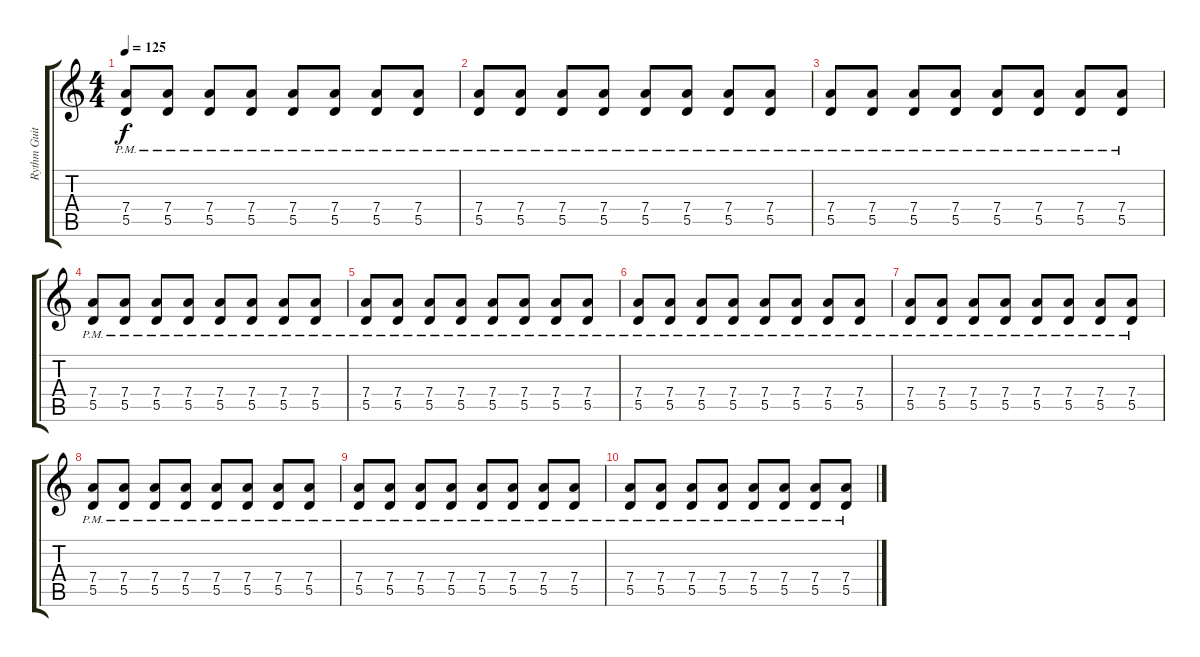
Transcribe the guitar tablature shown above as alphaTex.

\track ("Rythm Guitar" "Rythm Guit") {instrument distortionguitar}
\staff {score tabs}
\tuning (E4 B3 G3 D3 A2 E2) {hide}
\ts (4 4)
\tempo 125
\clef g2
\ks c
(7.4{pm} 5.5{pm}).8{dy f} (7.4{pm} 5.5{pm}).8 (7.4{pm} 5.5{pm}).8 (7.4{pm} 5.5{pm}).8 (7.4{pm} 5.5{pm}).8 (7.4{pm} 5.5{pm}).8 (7.4{pm} 5.5{pm}).8 (7.4{pm} 5.5{pm}).8 |
(7.4{pm} 5.5{pm}).8 (7.4{pm} 5.5{pm}).8 (7.4{pm} 5.5{pm}).8 (7.4{pm} 5.5{pm}).8 (7.4{pm} 5.5{pm}).8 (7.4{pm} 5.5{pm}).8 (7.4{pm} 5.5{pm}).8 (7.4{pm} 5.5{pm}).8 |
(7.4{pm} 5.5{pm}).8 (7.4{pm} 5.5{pm}).8 (7.4{pm} 5.5{pm}).8 (7.4{pm} 5.5{pm}).8 (7.4{pm} 5.5{pm}).8 (7.4{pm} 5.5{pm}).8 (7.4{pm} 5.5{pm}).8 (7.4{pm} 5.5{pm}).8 |
(7.4{pm} 5.5{pm}).8 (7.4{pm} 5.5{pm}).8 (7.4{pm} 5.5{pm}).8 (7.4{pm} 5.5{pm}).8 (7.4{pm} 5.5{pm}).8 (7.4{pm} 5.5{pm}).8 (7.4{pm} 5.5{pm}).8 (7.4{pm} 5.5{pm}).8 |
(7.4{pm} 5.5{pm}).8 (7.4{pm} 5.5{pm}).8 (7.4{pm} 5.5{pm}).8 (7.4{pm} 5.5{pm}).8 (7.4{pm} 5.5{pm}).8 (7.4{pm} 5.5{pm}).8 (7.4{pm} 5.5{pm}).8 (7.4{pm} 5.5{pm}).8 |
(7.4{pm} 5.5{pm}).8 (7.4{pm} 5.5{pm}).8 (7.4{pm} 5.5{pm}).8 (7.4{pm} 5.5{pm}).8 (7.4{pm} 5.5{pm}).8 (7.4{pm} 5.5{pm}).8 (7.4{pm} 5.5{pm}).8 (7.4{pm} 5.5{pm}).8 |
(7.4{pm} 5.5{pm}).8 (7.4{pm} 5.5{pm}).8 (7.4{pm} 5.5{pm}).8 (7.4{pm} 5.5{pm}).8 (7.4{pm} 5.5{pm}).8 (7.4{pm} 5.5{pm}).8 (7.4{pm} 5.5{pm}).8 (7.4{pm} 5.5{pm}).8 |
(7.4{pm} 5.5{pm}).8 (7.4{pm} 5.5{pm}).8 (7.4{pm} 5.5{pm}).8 (7.4{pm} 5.5{pm}).8 (7.4{pm} 5.5{pm}).8 (7.4{pm} 5.5{pm}).8 (7.4{pm} 5.5{pm}).8 (7.4{pm} 5.5{pm}).8 |
(7.4{pm} 5.5{pm}).8 (7.4{pm} 5.5{pm}).8 (7.4{pm} 5.5{pm}).8 (7.4{pm} 5.5{pm}).8 (7.4{pm} 5.5{pm}).8 (7.4{pm} 5.5{pm}).8 (7.4{pm} 5.5{pm}).8 (7.4{pm} 5.5{pm}).8 |
(7.4{pm} 5.5{pm}).8 (7.4{pm} 5.5{pm}).8 (7.4{pm} 5.5{pm}).8 (7.4{pm} 5.5{pm}).8 (7.4{pm} 5.5{pm}).8 (7.4{pm} 5.5{pm}).8 (7.4{pm} 5.5{pm}).8 (7.4{pm} 5.5{pm}).8
